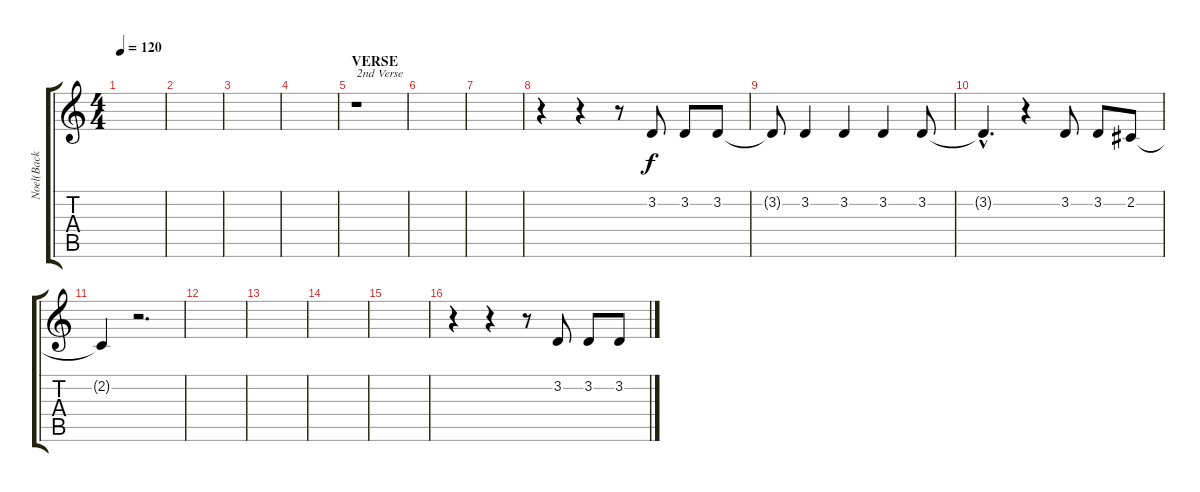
\track ("Noel(Back Vocals)" "Noel(Back ") {instrument tenorsax}
\staff {score tabs}
\tuning (E4 B3 G3 D3 A2 E2) {hide}
\ts (4 4)
\tempo 120
\clef g2
\ks c
|
|
|
|
\section ("" "VERSE")
r.1{txt "2nd Verse"} |
|
|
r.4 r.4 r.8 3.2.8 3.2.8 3.2.8 |
3.2{t}.8 3.2.4 3.2.4 3.2.4 3.2.8 |
3.2{hac t}.4{d} r.4 3.2.8 3.2.8 2.2.8 |
2.2{t}.4 r.2{d} |
|
|
|
|
r.4 r.4 r.8 3.2.8 3.2.8 3.2.8
